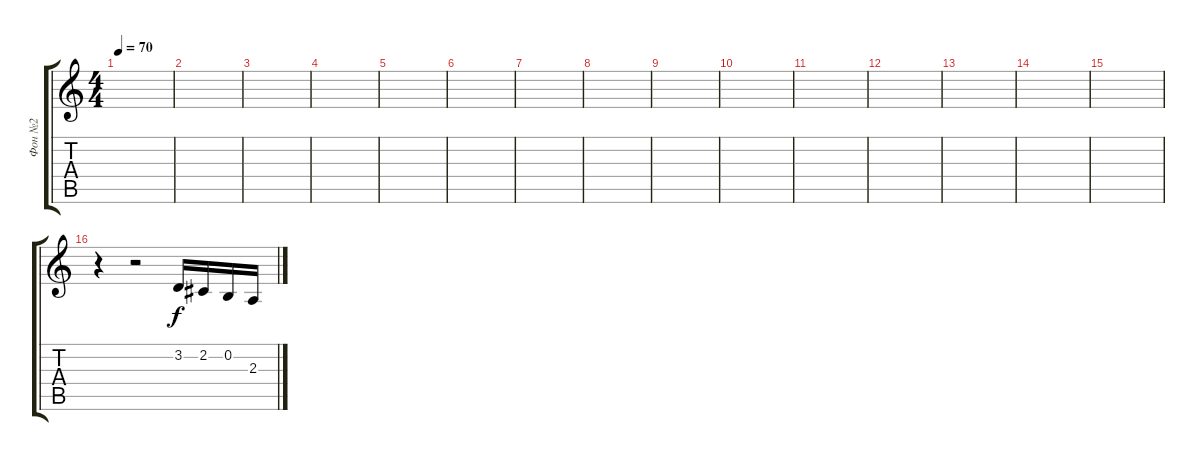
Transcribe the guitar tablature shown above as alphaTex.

\track ("Фон №2" "Фон №2") {instrument stringensemble1}
\staff {score tabs}
\tuning (E4 B3 G3 D3 A2 E2) {hide}
\ts (4 4)
\tempo 70
\clef g2
\ks c
|
|
|
|
|
|
|
|
|
|
|
|
|
|
|
r.4{volume 16 instrument sopranosax} r.2 3.2.16{dy f} 2.2.16 0.2.16 2.3.16
